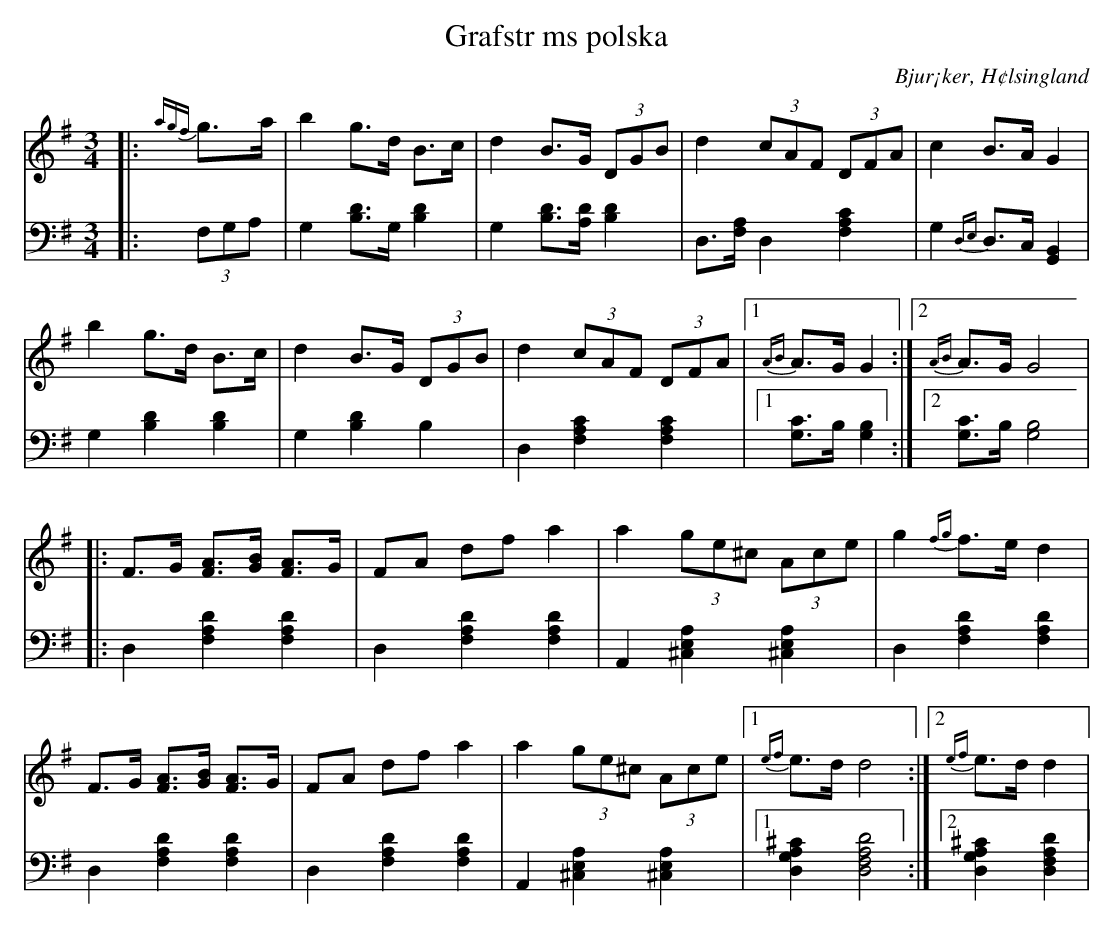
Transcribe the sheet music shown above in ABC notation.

X:1
T: Grafstr ms polska
O: Bjur¡ker, H¢lsingland
M: 3/4
L: 1/8
K: G
V:1
V:2
V: 1
|:{agf}g>a|b2 g>d B>c|d2 B>G (3DGB|d2 (3cAF (3DFA|c2 B>A G2|
b2 g>d B>c|d2 B>G (3DGB|d2 (3cAF (3DFA|1 {AB}A>G G2:|2 {AB}A>G G4|
|:F>G [FA]>[GB] [FA]>G |FA df a2 |a2 (3ge^c (3Ace |g2 {fg}f>e d2 |
F>G [FA]>[GB] [FA]>G |FA df a2 |a2 (3ge^c (3Ace |1 {ef}e>d d4:|2 {ef}e>d d2|
V:2 clef=bass
|:(3F,G,A, | G,2 [B,D]>G, [B,2D2]|G,2 [B,D]>[A,D] [B,2D2]|D,>[F,A,] D,2 [F,2A,2C2]| G,2 {D,E,}D,>C, [G,,2B,,2]|
G,2 [B,2D2] [B,2D2]|G,2 [B,2D2] B,2|D,2 [F,2A,2C2] [F,2A,2C2]|1 [G,C]>B, [G,2B,2]:|2 [G,C]>B, [G,4B,4]|
|:D,2 [F,2A,2D2] [F,2A,2D2]|D,2 [F,2A,2D2] [F,2A,2D2]| A,,2 [^C,2E,2A,2] [^C,2E,2A,2]|D,2 [F,2A,2D2] [F,2A,2D2] |
D,2 [F,2A,2D2] [F,2A,2D2] | D,2 [F,2A,2D2] [F,2A,2D2] | A,,2 [^C,2E,2A,2] [^C,2E,2A,2]|1 [D,2G,2A,2^C2] [D,4F,4A,4D4]:|2 [D,2G,2A,2^C2] [D,2F,2A,2D2]|
